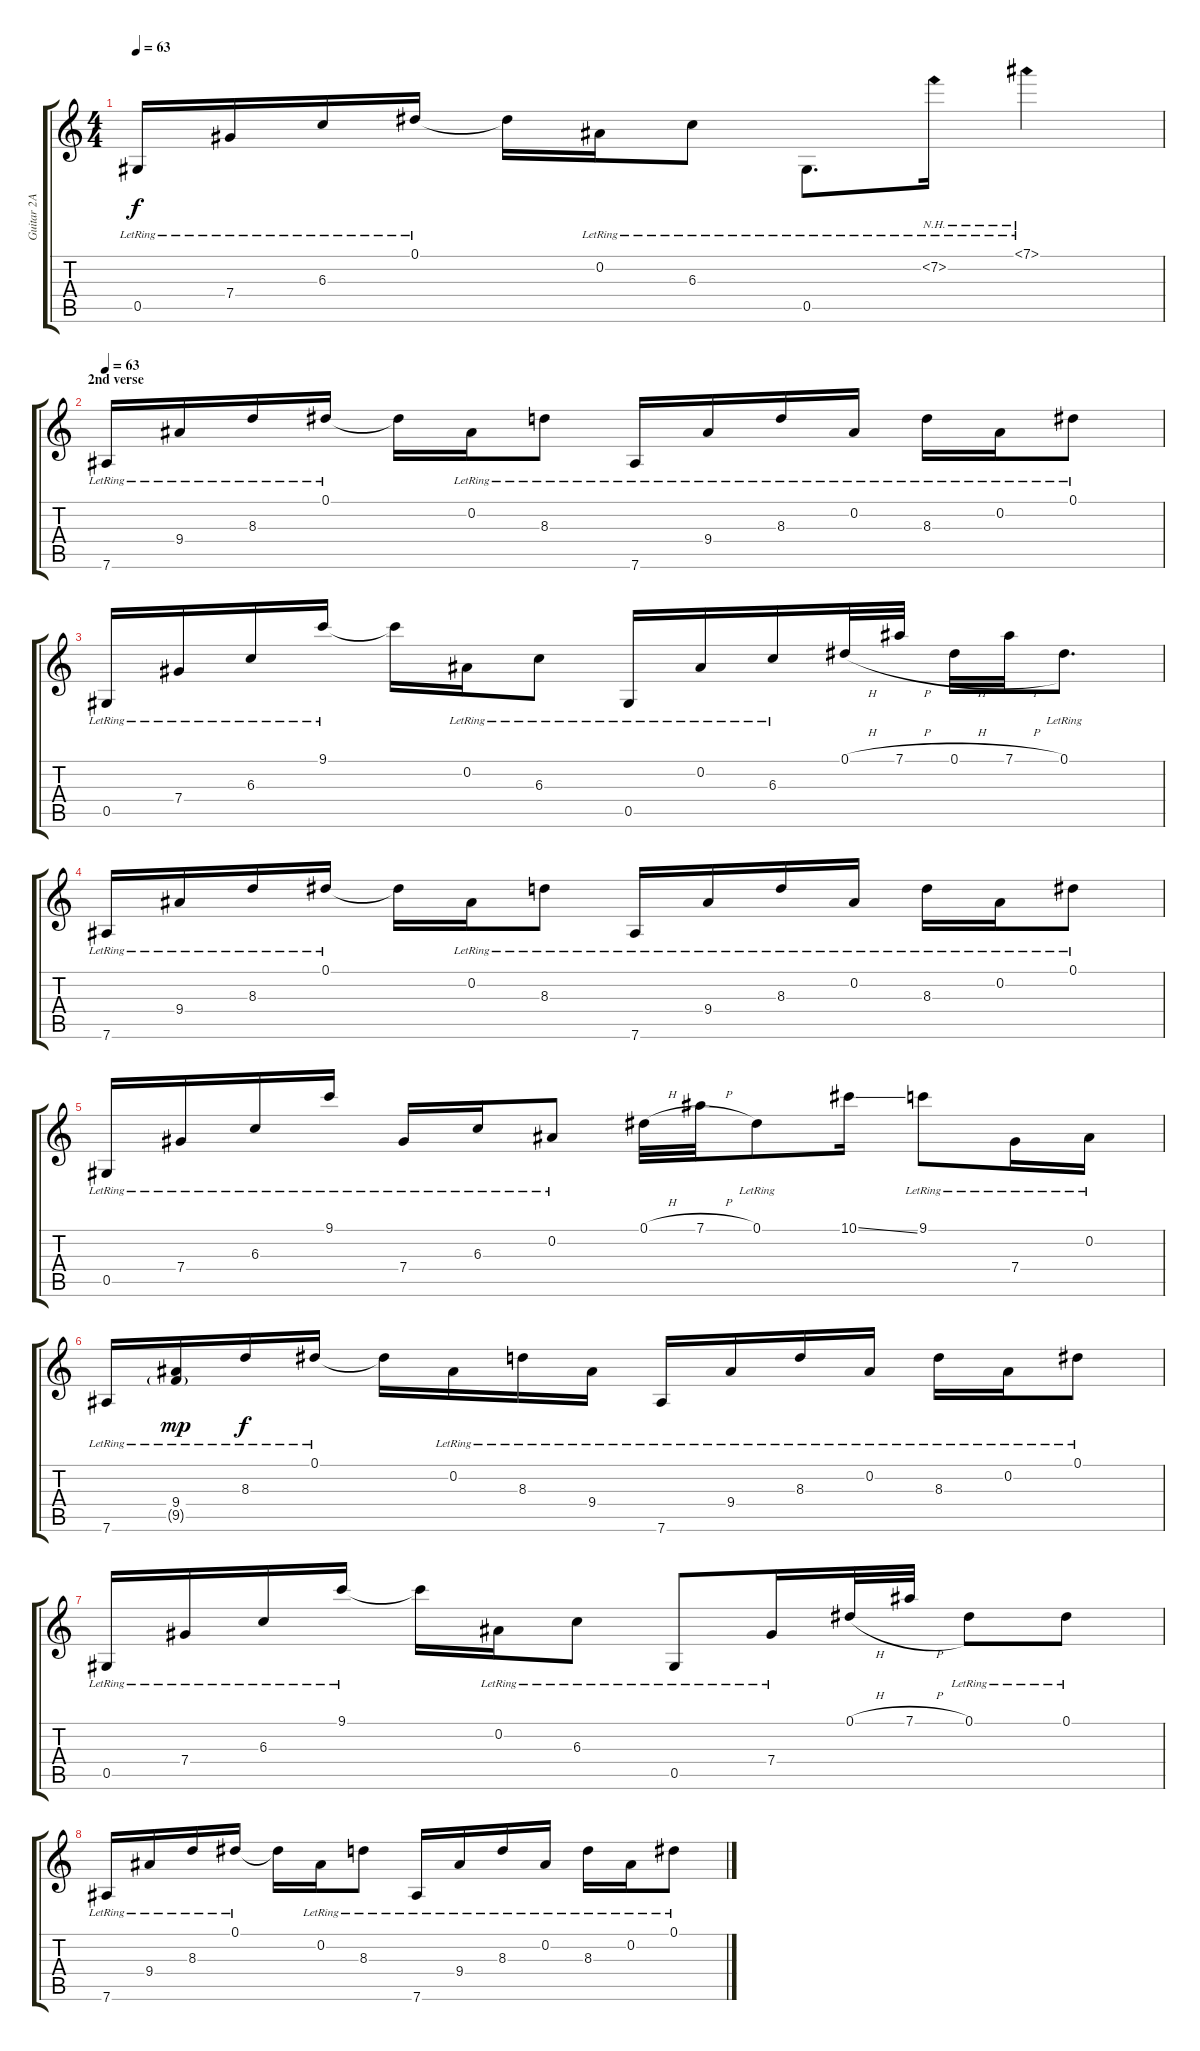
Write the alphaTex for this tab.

\track ("Guitar 2A" "Guitar 2A") {instrument distortionguitar}
\staff {score tabs}
\tuning (Eb4 Bb3 Gb3 Db3 Ab2 Eb2) {hide}
\ts (4 4)
\tempo 63
\clef g2
\ks c
0.5{lr}.16{dy f} 7.4{lr}.16 6.3{lr}.16 0.1{lr}.16 0.1{t}.16 0.2{lr}.16 6.3{lr}.8 0.5{lr}.8{d} 7.2{nh lr}.16 7.1{nh lr}.4 |
\section ("" "2nd verse")
\tempo 63
7.6{lr}.16 9.4{lr}.16 8.3{lr}.16 0.1{lr}.16 0.1{t}.16 0.2{lr}.16 8.3{lr}.8 7.6{lr}.16 9.4{lr}.16 8.3{lr}.16 0.2{lr}.16 8.3{lr}.16 0.2{lr}.16 0.1{lr}.8 |
0.5{lr}.16 7.4{lr}.16 6.3{lr}.16 9.1{lr}.16 9.1{t}.16 0.2{lr}.16 6.3{lr}.8 0.5{lr}.16 0.2{lr}.16 6.3{lr}.16 0.1{h}.32 7.1{h}.32 0.1{h}.32 7.1{h}.32 0.1{lr}.8{d} |
7.6{lr}.16 9.4{lr}.16 8.3{lr}.16 0.1{lr}.16 0.1{t}.16 0.2{lr}.16 8.3{lr}.8 7.6{lr}.16 9.4{lr}.16 8.3{lr}.16 0.2{lr}.16 8.3{lr}.16 0.2{lr}.16 0.1{lr}.8 |
0.5{lr}.16 7.4{lr}.16 6.3{lr}.16 9.1{lr}.16 7.4{lr}.16 6.3{lr}.16 0.2{lr}.8 0.1{h}.32 7.1{h}.32 0.1{lr}.8 10.1{ss}.16 9.1{lr}.8 7.4{lr}.16 0.2{lr}.16 |
7.6{lr}.16 (9.4{lr} 9.5{g lr}).16{dy mp} 8.3{lr}.16{dy f} 0.1{lr}.16 0.1{t}.16 0.2{lr}.16 8.3{lr}.16 9.4{lr}.16 7.6{lr}.16 9.4{lr}.16 8.3{lr}.16 0.2{lr}.16 8.3{lr}.16 0.2{lr}.16 0.1{lr}.8 |
0.5{lr}.16 7.4{lr}.16 6.3{lr}.16 9.1{lr}.16 9.1{t}.16 0.2{lr}.16 6.3{lr}.8 0.5{lr}.8 7.4{lr}.16 0.1{h}.32 7.1{h}.32 0.1{lr}.8 0.1{lr}.8 |
7.6{lr}.16 9.4{lr}.16 8.3{lr}.16 0.1{lr}.16 0.1{t}.16 0.2{lr}.16 8.3{lr}.8 7.6{lr}.16 9.4{lr}.16 8.3{lr}.16 0.2{lr}.16 8.3{lr}.16 0.2{lr}.16 0.1{lr}.8
